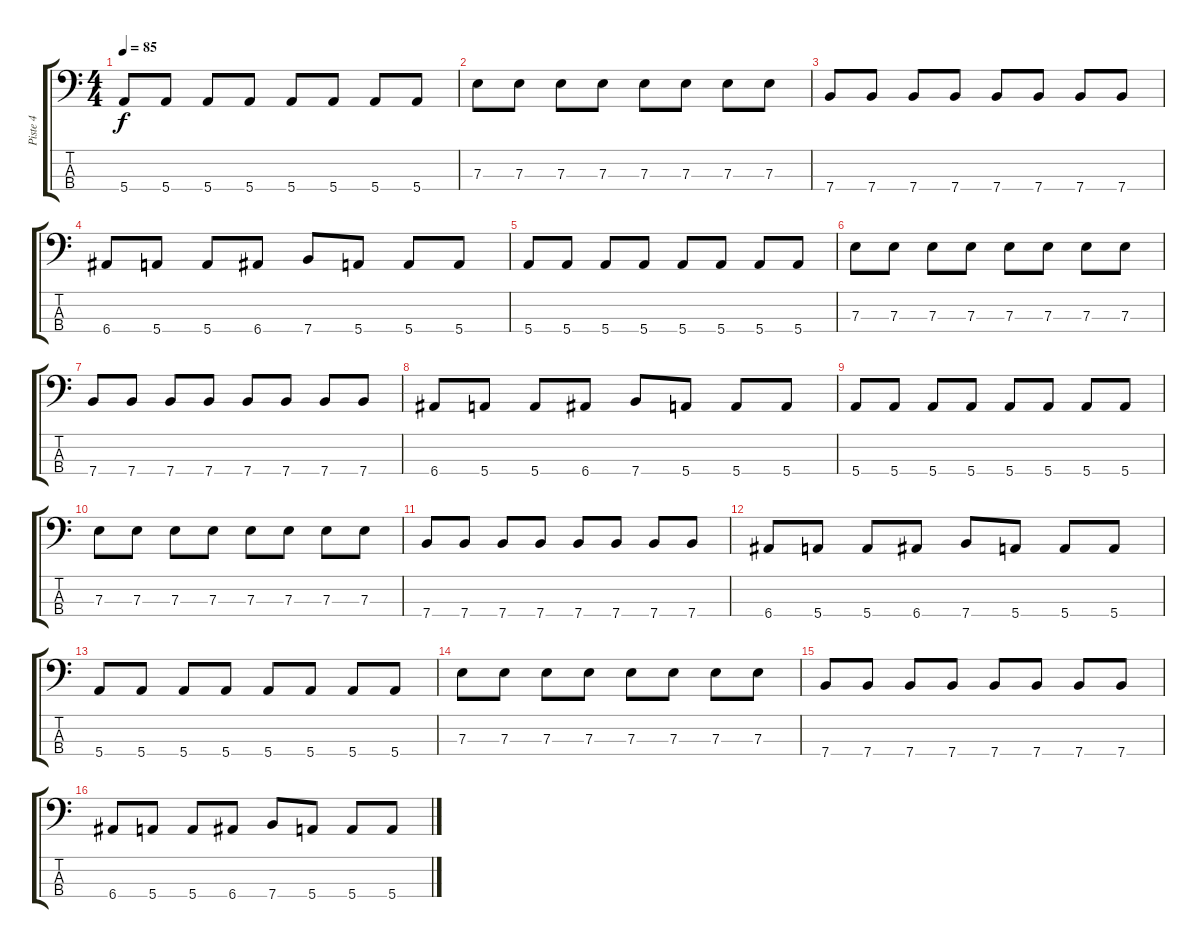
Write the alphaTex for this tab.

\track ("Piste 4" "Piste 4") {instrument acousticbass}
\staff {score tabs}
\tuning (G2 D2 A1 E1) {hide}
\ts (4 4)
\tempo 85
\clef f4
\ks c
5.4.8{dy f} 5.4.8 5.4.8 5.4.8 5.4.8 5.4.8 5.4.8 5.4.8 |
7.3.8 7.3.8 7.3.8 7.3.8 7.3.8 7.3.8 7.3.8 7.3.8 |
7.4.8 7.4.8 7.4.8 7.4.8 7.4.8 7.4.8 7.4.8 7.4.8 |
6.4.8 5.4.8 5.4.8 6.4.8 7.4.8 5.4.8 5.4.8 5.4.8 |
5.4.8 5.4.8 5.4.8 5.4.8 5.4.8 5.4.8 5.4.8 5.4.8 |
7.3.8 7.3.8 7.3.8 7.3.8 7.3.8 7.3.8 7.3.8 7.3.8 |
7.4.8 7.4.8 7.4.8 7.4.8 7.4.8 7.4.8 7.4.8 7.4.8 |
6.4.8 5.4.8 5.4.8 6.4.8 7.4.8 5.4.8 5.4.8 5.4.8 |
5.4.8 5.4.8 5.4.8 5.4.8 5.4.8 5.4.8 5.4.8 5.4.8 |
7.3.8 7.3.8 7.3.8 7.3.8 7.3.8 7.3.8 7.3.8 7.3.8 |
7.4.8 7.4.8 7.4.8 7.4.8 7.4.8 7.4.8 7.4.8 7.4.8 |
6.4.8 5.4.8 5.4.8 6.4.8 7.4.8 5.4.8 5.4.8 5.4.8 |
5.4.8 5.4.8 5.4.8 5.4.8 5.4.8 5.4.8 5.4.8 5.4.8 |
7.3.8 7.3.8 7.3.8 7.3.8 7.3.8 7.3.8 7.3.8 7.3.8 |
7.4.8 7.4.8 7.4.8 7.4.8 7.4.8 7.4.8 7.4.8 7.4.8 |
6.4.8 5.4.8 5.4.8 6.4.8 7.4.8 5.4.8 5.4.8 5.4.8
